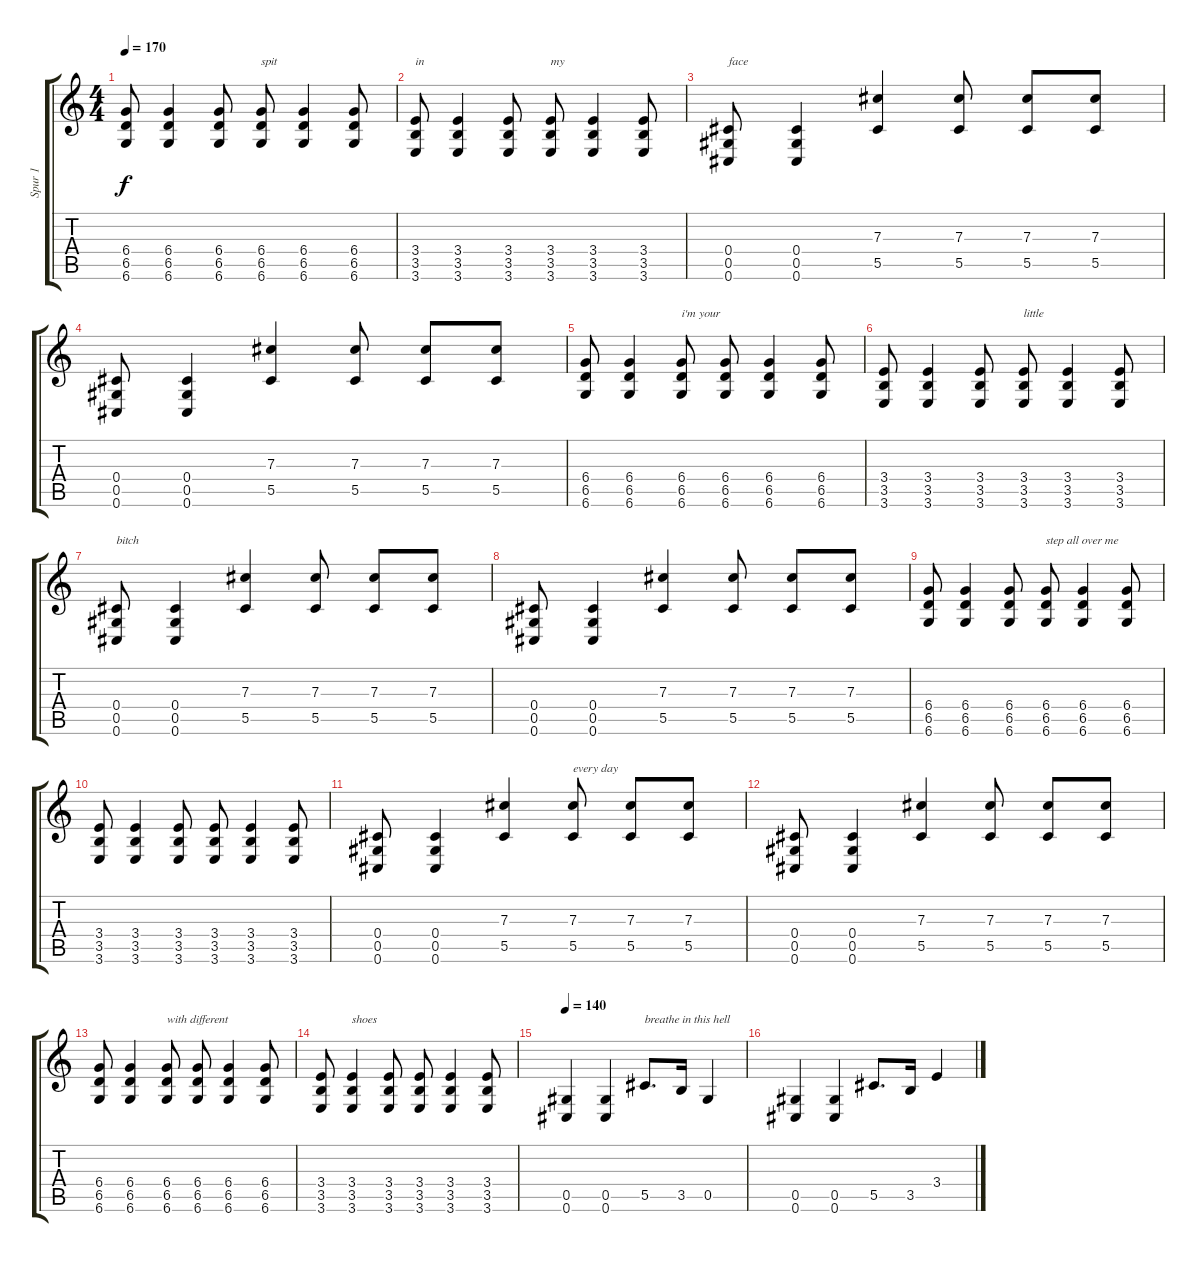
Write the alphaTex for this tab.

\track ("Spur 1" "Spur 1") {instrument overdrivenguitar}
\staff {score tabs}
\tuning (Eb4 Bb3 Gb3 Db3 Ab2 Db2) {hide}
\ts (4 4)
\tempo 170
\clef g2
\ks c
(6.4 6.5 6.6).8{dy f} (6.4 6.5 6.6).4 (6.4 6.5 6.6).8 (6.4 6.5 6.6).8{txt "spit"} (6.4 6.5 6.6).4 (6.4 6.5 6.6).8 |
(3.4 3.5 3.6).8{txt "in"} (3.4 3.5 3.6).4 (3.4 3.5 3.6).8 (3.4 3.5 3.6).8{txt "my"} (3.4 3.5 3.6).4 (3.4 3.5 3.6).8 |
(0.4 0.5 0.6).8{txt "face"} (0.4 0.5 0.6).4 (7.3 5.5).4 (7.3 5.5).8 (7.3 5.5).8 (7.3 5.5).8 |
(0.4 0.5 0.6).8 (0.4 0.5 0.6).4 (7.3 5.5).4 (7.3 5.5).8 (7.3 5.5).8 (7.3 5.5).8 |
(6.4 6.5 6.6).8 (6.4 6.5 6.6).4 (6.4 6.5 6.6).8{txt "i'm your"} (6.4 6.5 6.6).8 (6.4 6.5 6.6).4 (6.4 6.5 6.6).8 |
(3.4 3.5 3.6).8 (3.4 3.5 3.6).4 (3.4 3.5 3.6).8 (3.4 3.5 3.6).8{txt "little"} (3.4 3.5 3.6).4 (3.4 3.5 3.6).8 |
(0.4 0.5 0.6).8{txt "bitch"} (0.4 0.5 0.6).4 (7.3 5.5).4 (7.3 5.5).8 (7.3 5.5).8 (7.3 5.5).8 |
(0.4 0.5 0.6).8 (0.4 0.5 0.6).4 (7.3 5.5).4 (7.3 5.5).8 (7.3 5.5).8 (7.3 5.5).8 |
(6.4 6.5 6.6).8 (6.4 6.5 6.6).4 (6.4 6.5 6.6).8 (6.4 6.5 6.6).8{txt "step all over me"} (6.4 6.5 6.6).4 (6.4 6.5 6.6).8 |
(3.4 3.5 3.6).8 (3.4 3.5 3.6).4 (3.4 3.5 3.6).8 (3.4 3.5 3.6).8 (3.4 3.5 3.6).4 (3.4 3.5 3.6).8 |
(0.4 0.5 0.6).8 (0.4 0.5 0.6).4 (7.3 5.5).4 (7.3 5.5).8{txt "every day"} (7.3 5.5).8 (7.3 5.5).8 |
(0.4 0.5 0.6).8 (0.4 0.5 0.6).4 (7.3 5.5).4 (7.3 5.5).8 (7.3 5.5).8 (7.3 5.5).8 |
(6.4 6.5 6.6).8 (6.4 6.5 6.6).4 (6.4 6.5 6.6).8{txt "with different"} (6.4 6.5 6.6).8 (6.4 6.5 6.6).4 (6.4 6.5 6.6).8 |
(3.4 3.5 3.6).8 (3.4 3.5 3.6).4{txt "shoes"} (3.4 3.5 3.6).8 (3.4 3.5 3.6).8 (3.4 3.5 3.6).4 (3.4 3.5 3.6).8 |
\tempo 140
(0.5 0.6).4 (0.5 0.6).4 5.5.8{d txt "breathe in this hell"} 3.5.16 0.5.4 |
(0.5 0.6).4 (0.5 0.6).4 5.5.8{d} 3.5.16 3.4.4
